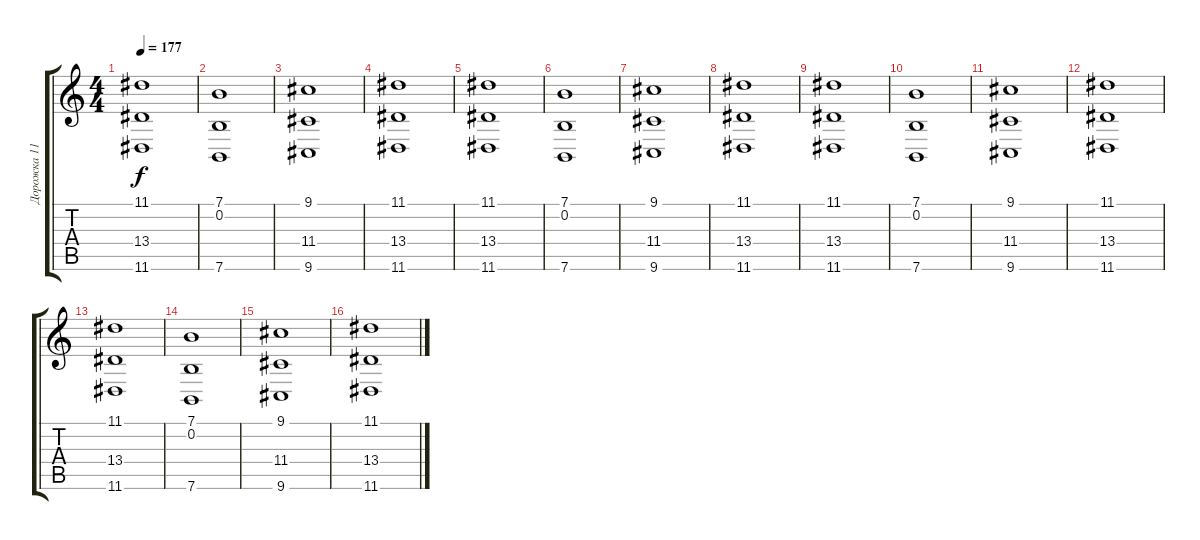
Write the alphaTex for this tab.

\track ("Дорожка 11" "Дорожка 11") {instrument stringensemble1}
\staff {score tabs}
\tuning (E4 B3 G3 D3 A2 E2) {hide}
\ts (4 4)
\tempo 177
\clef g2
\ks c
(11.1 13.4 11.6).1{dy f} |
(7.1 0.2 7.6).1 |
(9.1 11.4 9.6).1 |
(11.1 13.4 11.6).1 |
(11.1 13.4 11.6).1 |
(7.1 0.2 7.6).1 |
(9.1 11.4 9.6).1 |
(11.1 13.4 11.6).1 |
(11.1 13.4 11.6).1 |
(7.1 0.2 7.6).1 |
(9.1 11.4 9.6).1 |
(11.1 13.4 11.6).1 |
(11.1 13.4 11.6).1 |
(7.1 0.2 7.6).1 |
(9.1 11.4 9.6).1 |
(11.1 13.4 11.6).1
